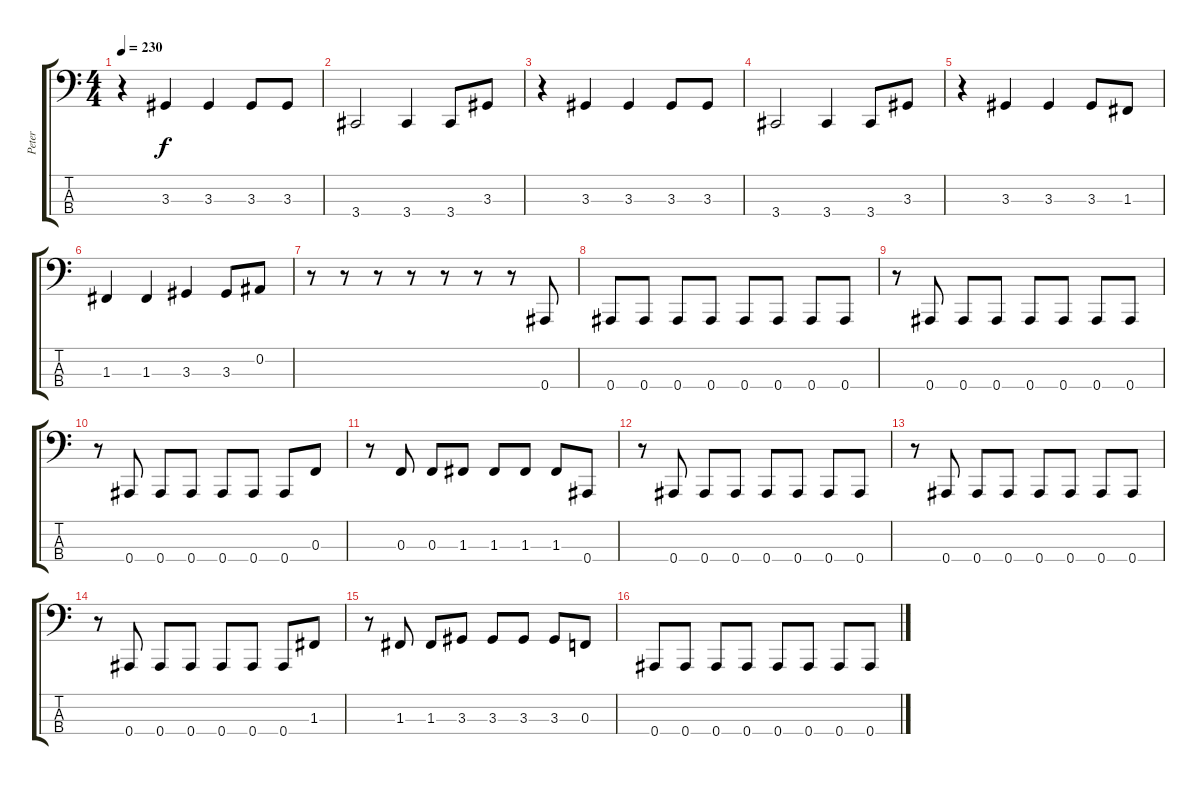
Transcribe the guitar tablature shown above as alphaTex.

\track ("Peter" "Peter") {instrument electricbassfinger}
\staff {score tabs}
\tuning (Eb2 Bb1 F1 Bb0) {hide}
\ts (4 4)
\tempo 230
\clef f4
\ks c
r.4{dy f} 3.3.4 3.3.4 3.3.8 3.3.8 |
3.4.2 3.4.4 3.4.8 3.3.8 |
r.4 3.3.4 3.3.4 3.3.8 3.3.8 |
3.4.2 3.4.4 3.4.8 3.3.8 |
r.4 3.3.4 3.3.4 3.3.8 1.3.8 |
1.3.4 1.3.4 3.3.4 3.3.8 0.2.8 |
r.8 r.8 r.8 r.8 r.8 r.8 r.8 0.4.8 |
0.4.8 0.4.8 0.4.8 0.4.8 0.4.8 0.4.8 0.4.8 0.4.8 |
r.8 0.4.8 0.4.8 0.4.8 0.4.8 0.4.8 0.4.8 0.4.8 |
r.8 0.4.8 0.4.8 0.4.8 0.4.8 0.4.8 0.4.8 0.3.8 |
r.8 0.3.8 0.3.8 1.3.8 1.3.8 1.3.8 1.3.8 0.4.8 |
r.8 0.4.8 0.4.8 0.4.8 0.4.8 0.4.8 0.4.8 0.4.8 |
r.8 0.4.8 0.4.8 0.4.8 0.4.8 0.4.8 0.4.8 0.4.8 |
r.8 0.4.8 0.4.8 0.4.8 0.4.8 0.4.8 0.4.8 1.3.8 |
r.8 1.3.8 1.3.8 3.3.8 3.3.8 3.3.8 3.3.8 0.3.8 |
0.4.8 0.4.8 0.4.8 0.4.8 0.4.8 0.4.8 0.4.8 0.4.8
